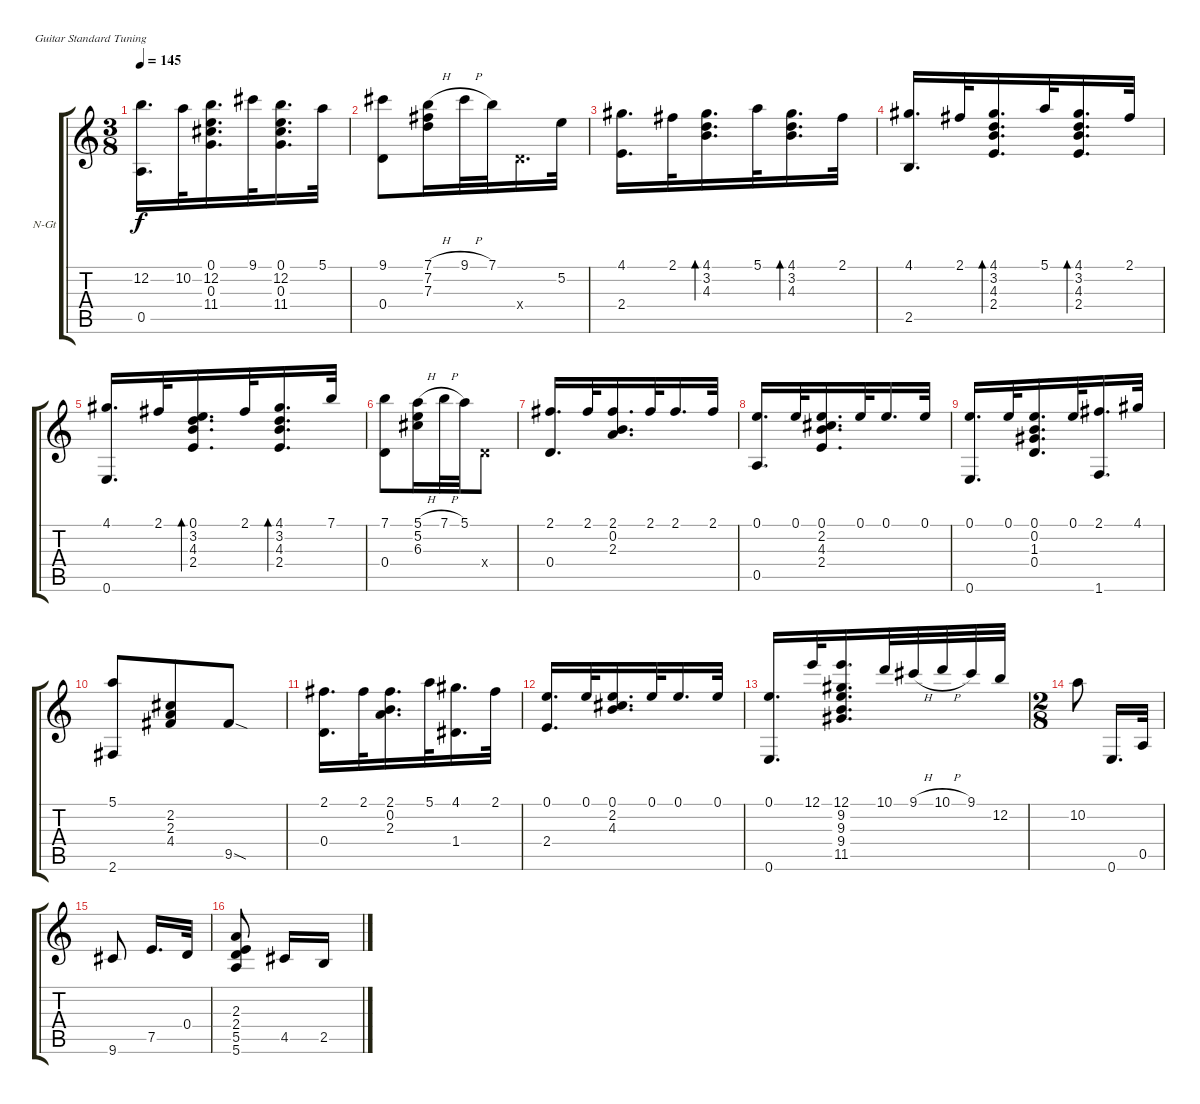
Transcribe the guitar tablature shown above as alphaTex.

\bracketExtendMode groupsimilarinstruments
\firstSystemTrackNameOrientation horizontal
\otherSystemsTrackNameOrientation horizontal
\track ("Piste 1" "N-Gt") {instrument acousticguitarnylon}
\staff {score tabs}
\tuning (E4 B3 G3 D3 A2 E2)
\ts (3 8)
\tempo 145
\clef g2
\ks c
(12.2 0.5).16{d dy f} 10.2.32 (0.1 12.2 0.3 11.4).16{d} 9.1.32 (0.1 12.2 0.3 11.4).16{d} 5.1.32 |
(9.1 0.4).8 (7.1{h} 7.2 7.3).16 9.1{h}.32 7.1.32 0.4{x}.16{d} 5.2.32 |
(4.1 2.4).16{d} 2.1.32 (4.1 3.2 4.3).16{d bd 60} 5.1.32 (4.1 3.2 4.3).16{d bd 60} 2.1.32 |
(4.1 2.5).16{d} 2.1.32 (4.1 3.2 4.3 2.4).16{d bd 60} 5.1.32 (4.1 3.2 4.3 2.4).16{d bd 60} 2.1.32 |
(4.1 0.6).16{d} 2.1.32 (0.1 3.2 4.3 2.4).16{d bd 60} 2.1.32 (4.1 3.2 4.3 2.4).16{d bd 60} 7.1.32 |
(7.1 0.4).8 (5.1{h} 5.2 6.3).16 7.1{h}.32 5.1.32 0.4{x}.8 |
(2.1 0.4).16{d} 2.1.32 (2.1 0.2 2.3).16{d} 2.1.32 2.1.16{d} 2.1.32 |
(0.1 0.5).16{d} 0.1.32 (0.1 2.2 4.3 2.4).16{d} 0.1.32 0.1.16{d} 0.1.32 |
(0.1 0.6).16{d} 0.1.32 (0.1 0.2 1.3 0.4).16{d} 0.1.32 (2.1 1.6).16{d} 4.1.32 |
(5.1 2.6).8 (2.2 2.3 4.4).8 9.5{sod}.8 |
(2.1 0.4).16{d} 2.1.32 (2.1 0.2 2.3).16{d} 5.1.32 (4.1 1.4).16{d} 2.1.32 |
(0.1 2.4).16{d} 0.1.32 (0.1 2.2 4.3).16{d} 0.1.32 0.1.16{d} 0.1.32 |
(0.1 0.6).16{d} 12.1.32 (12.1 9.2 9.3 9.4 11.5).16{d} 10.1.32 9.1{h}.32 10.1{h}.32 9.1.32 12.2.32 |
\ts (2 8)
10.2.8 0.6.16{d} 0.5.32 |
9.6.8 7.5.16{d} 0.4.32 |
(2.3 2.4 5.5 5.6).8 4.5.16 2.5.16
